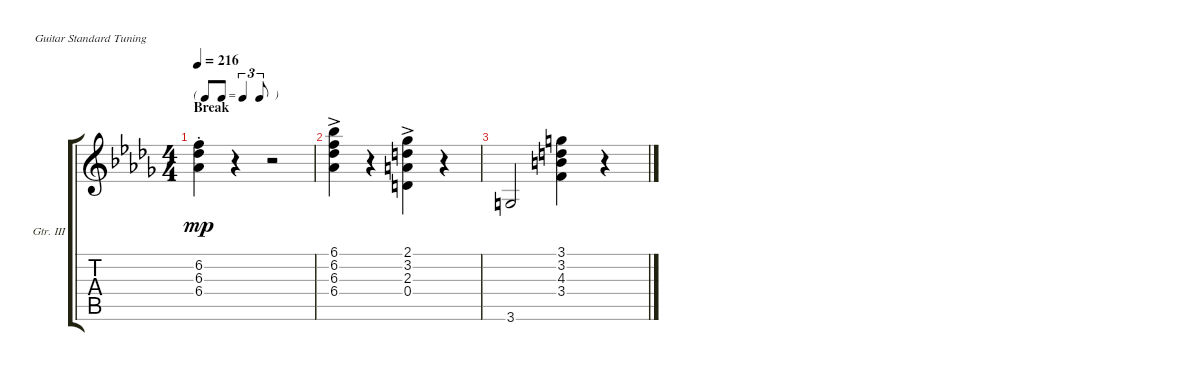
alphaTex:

\defaultSystemsLayout 4
\bracketExtendMode groupsimilarinstruments
\firstSystemTrackNameOrientation horizontal
\otherSystemsTrackNameOrientation horizontal
\track ("Guitar III" "Gtr. III") {instrument acousticguitarsteel}
\staff {score tabs}
\tuning (E4 B3 G3 D3 A2 E2)
\ts (4 4)
\tf triplet8th
\section ("" "Break")
\tempo 216
\clef g2
\ks db
(6.2{st} 6.3{st} 6.4{st}).4{dy mp} r.4 r.2 |
(6.2{ac} 6.3{ac} 6.4{ac} 6.1{ac}).4 r.4 (2.1{ac} 3.2{ac} 2.3{ac} 0.4{ac}).4 r.4 |
3.6.2 (3.4 4.3 3.2 3.1).4 r.4
